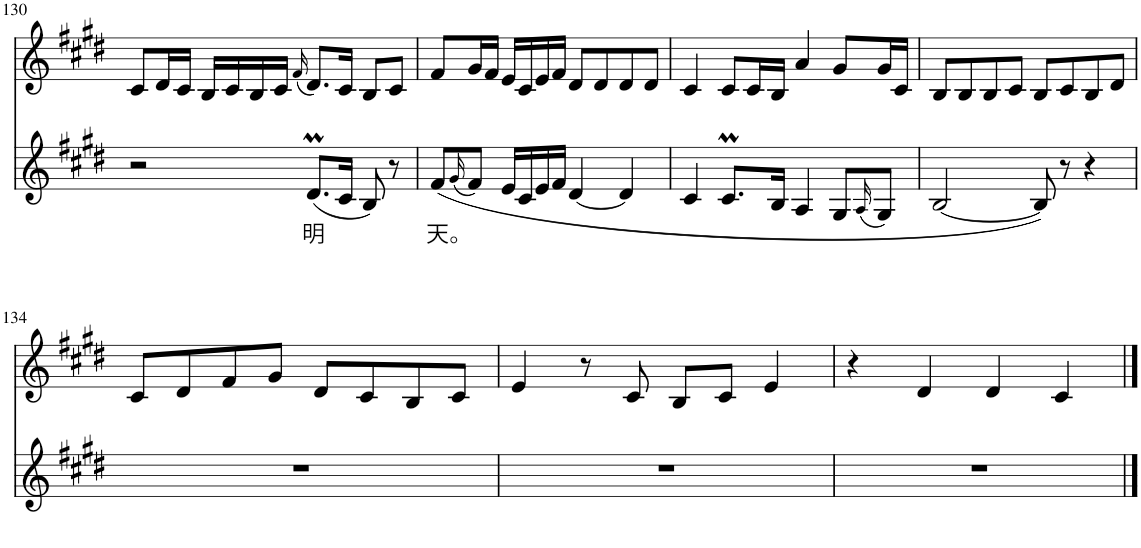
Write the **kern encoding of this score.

**kern	**text	**kern
*part2	*part2	*part1
*staff2	*staff2	*staff1
*I"Piano	*	*I"Piano
*I'Pno	*	*I'Pno
!!LO:PB:g=z
*clefG2	*	*clefG2
*k[f#c#g#d#]	*	*k[f#c#g#d#]
*M4/4	*	*M4/4
=130	=130	=130
2r	.	8c#/L
.	.	16d#/L
.	.	16c#/JJ
.	.	16B/LL
.	.	16c#/
.	.	16B/
.	.	16c#/JJ
.	.	(16qf#/
!	!LO:LY:b	!
(8.d#m/L	明	8.d#/L)
16c#/Jk	.	16c#/Jk
8B/)	.	8B/L
8r	.	8c#/J
=131	=131	=131
!	!LO:LY:b	!
(8f#/L	天。	8f#/L
(16qg#/	.	.
8f#/J)	.	16g#/L
.	.	16f#/JJ
16e/LL	.	16e/LL
16c#/	.	16c#/
16e/	.	16e/
16f#/JJ	.	16f#/JJ
[4d#/	.	8d#/L
.	.	8d#/
4d#/]	.	8d#/
.	.	8d#/J
=132	=132	=132
4c#/	.	4c#/
8.c#M/L	.	8c#/L
.	.	16c#/L
16B/Jk	.	16B/JJ
4A/	.	4a/
8G#/L	.	8g#/L
(16qA/	.	.
8G#/J)	.	16g#/L
.	.	16c#/JJ
=133	=133	=133
[2B/	.	8B/L
.	.	8B/
.	.	8B/
.	.	8c#/J
8B/])	.	8B/L
8r	.	8c#/
4r	.	8B/
.	.	8d#/J
!!LO:LB:g=z
=134	=134	=134
1r	.	8c#/L
.	.	8d#/
.	.	8f#/
.	.	8g#/J
.	.	8d#/L
.	.	8c#/
.	.	8B/
.	.	8c#/J
=135	=135	=135
1r	.	4e/
.	.	8r
.	.	8c#/
.	.	8B/L
.	.	8c#/J
.	.	4e/
=136	=136	=136
1r	.	4r
.	.	4d#/
.	.	4d#/
.	.	4c#/
==	==	==
*-	*-	*-
